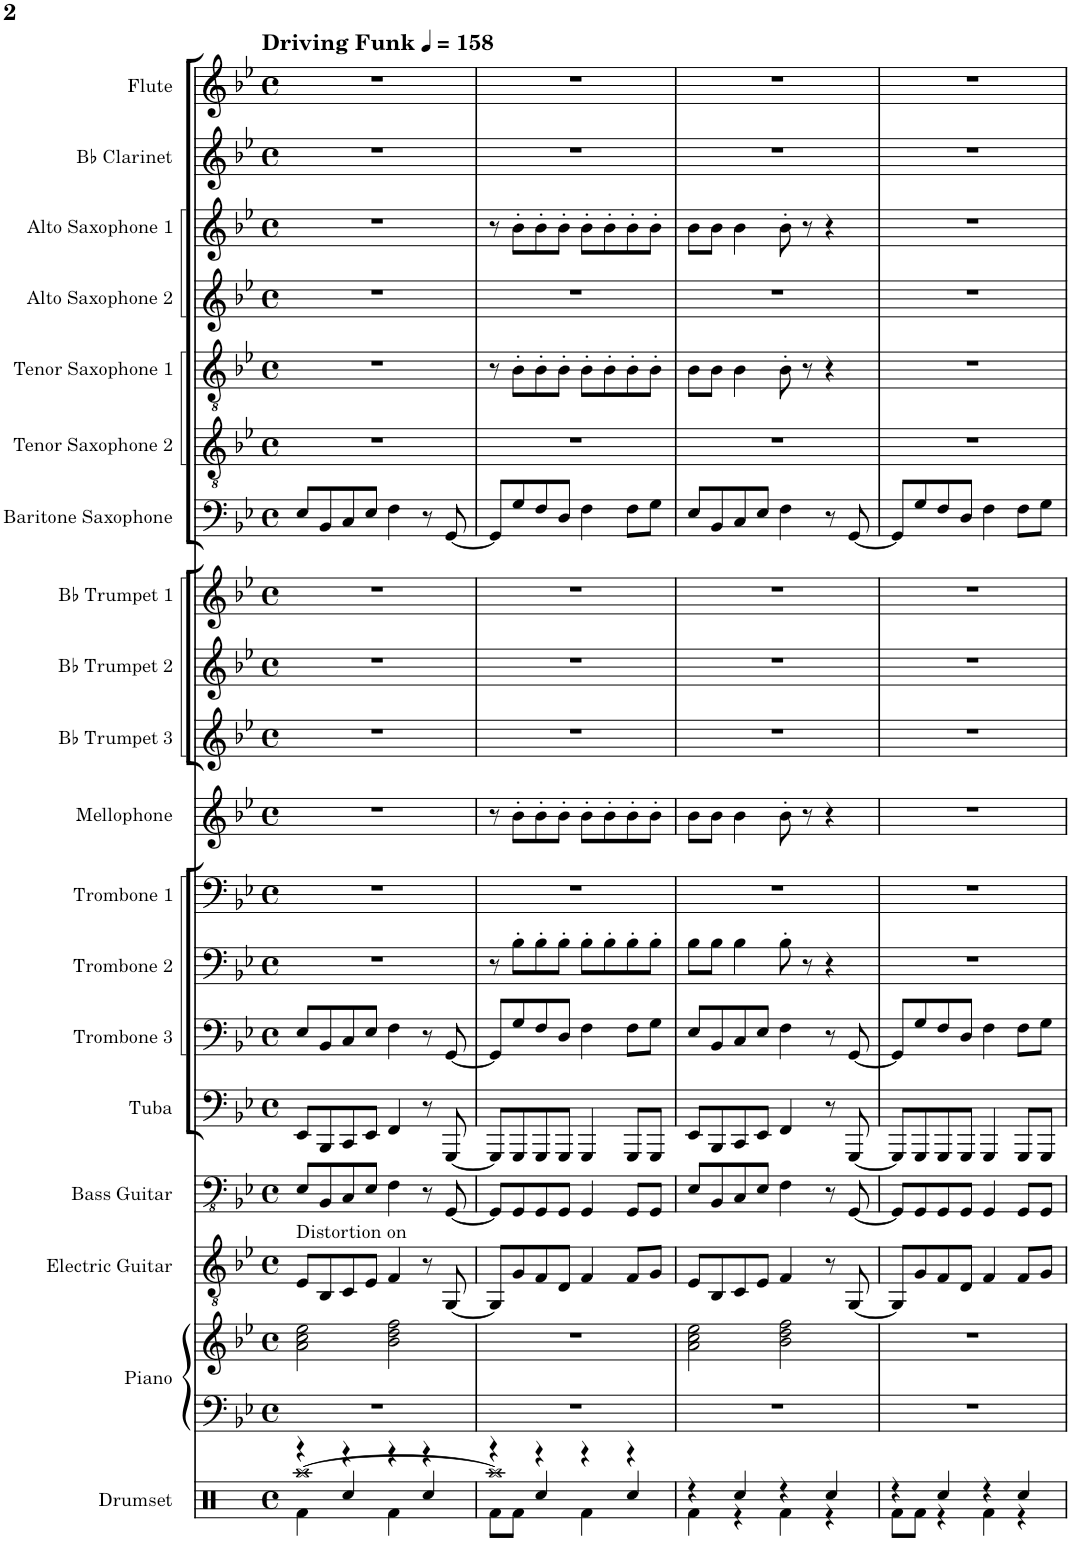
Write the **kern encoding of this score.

**kern	**kern	**kern	**kern	**kern	**kern	**kern	**kern	**kern	**kern	**kern	**kern	**kern	**kern	**kern	**kern	**kern	**kern	**kern	**kern
*part19	*part18	*part18	*part17	*part16	*part15	*part14	*part13	*part12	*part11	*part10	*part9	*part8	*part7	*part6	*part5	*part4	*part3	*part2	*part1
*staff20	*staff19	*staff18	*staff17	*staff16	*staff15	*staff14	*staff13	*staff12	*staff11	*staff10	*staff9	*staff8	*staff7	*staff6	*staff5	*staff4	*staff3	*staff2	*staff1
*I"Drumset	*I"Piano	*	*I"Electric Guitar	*I"Bass Guitar	*I"Tuba	*I"Trombone 3	*I"Trombone 2	*I"Trombone 1	*I"Mellophone	*I"Bb Trumpet 3	*I"Bb Trumpet 2	*I"Bb Trumpet 1	*I"Baritone Saxophone	*I"Tenor Saxophone 2	*I"Tenor Saxophone 1	*I"Alto Saxophone 2	*I"Alto Saxophone 1	*I"Bb Clarinet	*I"Flute
*I'D. Set	*I'Pno.	*	*I'El. Guit.	*I'B. Guit.	*I'Tba.	*I'Tbn. 3	*I'Tbn. 2	*I'Tbn. 1	*I'Mello.	*I'Bb Tpt. 3	*I'Bb Tpt. 2	*I'Bb Tpt. 1	*I'Bar. Sax.	*I'T. Sax. 2	*I'T. Sax. 1	*I'A. Sax. 2	*I'A. Sax. 1	*I'Bb Cl.	*I'Fl.
*clefX	*clefF4	*clefG2	*clefGv2	*clefFv4	*clefF4	*clefF4	*clefF4	*clefF4	*clefG2	*clefG2	*clefG2	*clefG2	*clefF4	*clefGv2	*clefGv2	*clefG2	*clefG2	*clefG2	*clefG2
*	*	*	*	*	*	*	*	*	*ITrd4c7	*ITrd1c2	*ITrd1c2	*ITrd1c2	*ITrd12c21	*ITrd8c14	*ITrd8c14	*ITrd5c9	*ITrd5c9	*ITrd1c2	*
*k[b-e-]	*k[b-e-]	*k[b-e-]	*k[b-e-]	*k[b-e-]	*k[b-e-]	*k[b-e-]	*k[b-e-]	*k[b-e-]	*k[b-e-]	*k[b-e-]	*k[b-e-]	*k[b-e-]	*k[b-e-]	*k[b-e-]	*k[b-e-]	*k[b-e-]	*k[b-e-]	*k[b-e-]	*k[b-e-]
*M4/4	*M4/4	*M4/4	*M4/4	*M4/4	*M4/4	*M4/4	*M4/4	*M4/4	*M4/4	*M4/4	*M4/4	*M4/4	*M4/4	*M4/4	*M4/4	*M4/4	*M4/4	*M4/4	*M4/4
*met(c)	*met(c)	*met(c)	*met(c)	*met(c)	*met(c)	*met(c)	*met(c)	*met(c)	*met(c)	*met(c)	*met(c)	*met(c)	*met(c)	*met(c)	*met(c)	*met(c)	*met(c)	*met(c)	*met(c)
*MM158	*MM158	*MM158	*MM158	*MM158	*MM158	*MM158	*MM158	*MM158	*MM158	*MM158	*MM158	*MM158	*MM158	*MM158	*MM158	*MM158	*MM158	*MM158	*MM158
=1	=1	=1	=1	=1	=1	=1	=1	=1	=1	=1	=1	=1	=1	=1	=1	=1	=1	=1	=1
*^	*	*	*	*	*	*	*	*	*	*	*	*	*	*	*	*	*	*	*
*	*^	*	*	*	*	*	*	*	*	*	*	*	*	*	*	*	*	*	*	*
!	!	!	!	!	!	!	!	!	!	!	!	!	!	!	!	!	!	!	!	!	!LO:TX:a:B:t=Driving Funk
!	!	!	!	!	!LO:TX:a:t=Distortion on	!	!	!	!	!	!	!	!	!	!	!	!	!	!	!	!
4r	4Rf\	[1Raa	1r	2a\ 2cc\ 2ee-\	8E-/L	8EE-/L	8EE-/L	8E-/L	1r	1r	1r	1r	1r	1r	8E-/L	1r	1r	1r	1r	1r	1r
.	.	.	.	.	8BB-/	8BBB-/	8BBB-/	8BB-/	.	.	.	.	.	.	8BB-/	.	.	.	.	.	.
4Rcc/	4r	.	.	.	8C/	8CC/	8CC/	8C/	.	.	.	.	.	.	8C/	.	.	.	.	.	.
.	.	.	.	.	8E-/J	8EE-/J	8EE-/J	8E-/J	.	.	.	.	.	.	8E-/J	.	.	.	.	.	.
4r	4Rf\	.	.	2b-\ 2dd\ 2ff\	4F/	4FF\	4FF/	4F\	.	.	.	.	.	.	4F\	.	.	.	.	.	.
4Rcc/	4r	.	.	.	8r	8r	8r	8r	.	.	.	.	.	.	8r	.	.	.	.	.	.
.	.	.	.	.	[8GG/	[8GGG/	[8GGG/	[8GG/	.	.	.	.	.	.	[8GG/	.	.	.	.	.	.
=2	=2	=2	=2	=2	=2	=2	=2	=2	=2	=2	=2	=2	=2	=2	=2	=2	=2	=2	=2	=2	=2
4r	8Rf\L	1Raa]	1r	1r	8GG/L]	8GGG/L]	8GGG/L]	8GG/L]	8r	1r	8r	1r	1r	1r	8GG/L]	1r	8r	1r	8r	1r	1r
.	8Rf\J	.	.	.	8G/	8GGG/	8GGG/	8G/	8B-'\L	.	8b-'\L	.	.	.	8G/	.	8B-'\L	.	8b-'\L	.	.
4Rcc/	4r	.	.	.	8F/	8GGG/	8GGG/	8F/	8B-'\	.	8b-'\	.	.	.	8F/	.	8B-'\	.	8b-'\	.	.
.	.	.	.	.	8D/J	8GGG/J	8GGG/J	8D/J	8B-'\J	.	8b-'\J	.	.	.	8D/J	.	8B-'\J	.	8b-'\J	.	.
4r	4Rf\	.	.	.	4F/	4GGG/	4GGG/	4F\	8B-'\L	.	8b-'\L	.	.	.	4F\	.	8B-'\L	.	8b-'\L	.	.
.	.	.	.	.	.	.	.	.	8B-'\	.	8b-'\	.	.	.	.	.	8B-'\	.	8b-'\	.	.
4Rcc/	4r	.	.	.	8F/L	8GGG/L	8GGG/L	8F\L	8B-'\	.	8b-'\	.	.	.	8F\L	.	8B-'\	.	8b-'\	.	.
.	.	.	.	.	8G/J	8GGG/J	8GGG/J	8G\J	8B-'\J	.	8b-'\J	.	.	.	8G\J	.	8B-'\J	.	8b-'\J	.	.
*	*v	*v	*	*	*	*	*	*	*	*	*	*	*	*	*	*	*	*	*	*	*
=3	=3	=3	=3	=3	=3	=3	=3	=3	=3	=3	=3	=3	=3	=3	=3	=3	=3	=3	=3	=3
4r	4Rf\	1r	2a\ 2cc\ 2ee-\	8E-/L	8EE-/L	8EE-/L	8E-/L	8B-\L	1r	8b-\L	1r	1r	1r	8E-/L	1r	8B-\L	1r	8b-\L	1r	1r
.	.	.	.	8BB-/	8BBB-/	8BBB-/	8BB-/	8B-\J	.	8b-\J	.	.	.	8BB-/	.	8B-\J	.	8b-\J	.	.
4Rcc/	4r	.	.	8C/	8CC/	8CC/	8C/	4B-\	.	4b-\	.	.	.	8C/	.	4B-\	.	4b-\	.	.
.	.	.	.	8E-/J	8EE-/J	8EE-/J	8E-/J	.	.	.	.	.	.	8E-/J	.	.	.	.	.	.
4r	4Rf\	.	2b-\ 2dd\ 2ff\	4F/	4FF\	4FF/	4F\	8B-'\	.	8b-'\	.	.	.	4F\	.	8B-'\	.	8b-'\	.	.
.	.	.	.	.	.	.	.	8r	.	8r	.	.	.	.	.	8r	.	8r	.	.
4Rcc/	4r	.	.	8r	8r	8r	8r	4r	.	4r	.	.	.	8r	.	4r	.	4r	.	.
.	.	.	.	[8GG/	[8GGG/	[8GGG/	[8GG/	.	.	.	.	.	.	[8GG/	.	.	.	.	.	.
=4	=4	=4	=4	=4	=4	=4	=4	=4	=4	=4	=4	=4	=4	=4	=4	=4	=4	=4	=4	=4
4r	8Rf\L	1r	1r	8GG/L]	8GGG/L]	8GGG/L]	8GG/L]	1r	1r	1r	1r	1r	1r	8GG/L]	1r	1r	1r	1r	1r	1r
.	8Rf\J	.	.	8G/	8GGG/	8GGG/	8G/	.	.	.	.	.	.	8G/	.	.	.	.	.	.
4Rcc/	4r	.	.	8F/	8GGG/	8GGG/	8F/	.	.	.	.	.	.	8F/	.	.	.	.	.	.
.	.	.	.	8D/J	8GGG/J	8GGG/J	8D/J	.	.	.	.	.	.	8D/J	.	.	.	.	.	.
4r	4Rf\	.	.	4F/	4GGG/	4GGG/	4F\	.	.	.	.	.	.	4F\	.	.	.	.	.	.
4Rcc/	4r	.	.	8F/L	8GGG/L	8GGG/L	8F\L	.	.	.	.	.	.	8F\L	.	.	.	.	.	.
.	.	.	.	8G/J	8GGG/J	8GGG/J	8G\J	.	.	.	.	.	.	8G\J	.	.	.	.	.	.
*v	*v	*	*	*	*	*	*	*	*	*	*	*	*	*	*	*	*	*	*	*
=	=	=	=	=	=	=	=	=	=	=	=	=	=	=	=	=	=	=	=
*-	*-	*-	*-	*-	*-	*-	*-	*-	*-	*-	*-	*-	*-	*-	*-	*-	*-	*-	*-
